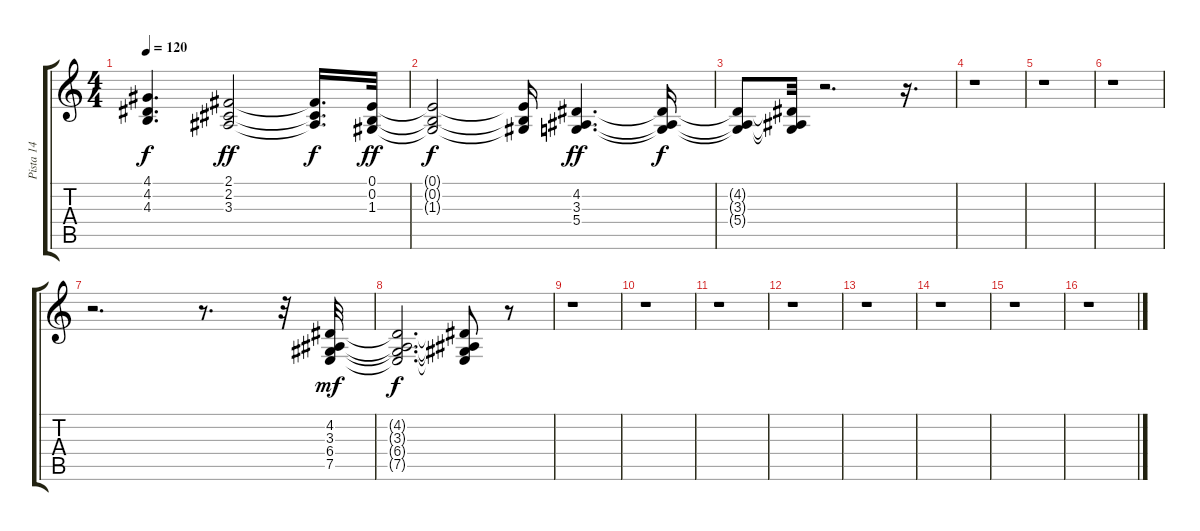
\track ("Pista 14" "Pista 14") {instrument synthstrings1}
\staff {score tabs}
\tuning (E4 B3 G3 D3 A2 E2) {hide}
\ts (4 4)
\tempo 120
\clef g2
\ks c
(4.1{t} 4.2{t} 4.3{t}).4{d dy f} (2.1 2.2 3.3).2{dy ff} (2.1{t} 2.2{t} 3.3{t}).16{d dy f} (0.1 0.2 1.3).32{dy ff} |
(0.1{t} 0.2{t} 1.3{t}).2{dy f} (0.1{t} 0.2{t} 1.3{t}).16 (4.2 3.3 5.4).4{d dy ff} (4.2{t} 3.3{t} 5.4{t}).16{dy f} |
(4.2{t} 3.3{t} 5.4{t}).8 (4.2{t} 3.3{t} 5.4{t}).32 r.2{d} r.16{d} |
r.1 |
r.1 |
r.1 |
r.2{d} r.8{d} r.32 (4.2 3.3 6.4 7.5).32{dy mf} |
(4.2{t} 3.3{t} 6.4{t} 7.5{t}).2{d dy f} (4.2{t} 3.3{t} 6.4{t} 7.5{t}).8 r.8 |
r.1 |
r.1 |
r.1 |
r.1 |
r.1 |
r.1 |
r.1 |
r.1
